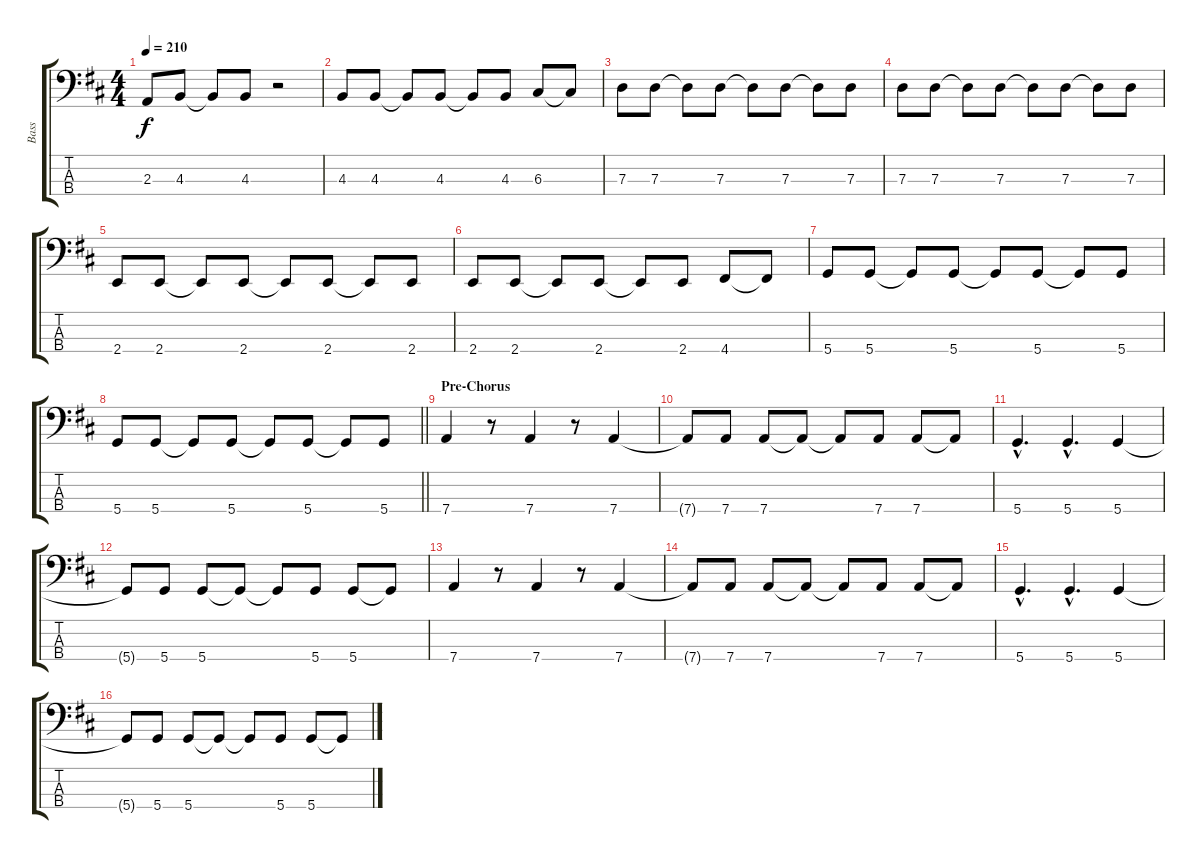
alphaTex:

\track ("Bass" "Bass") {instrument electricbassfinger}
\staff {score tabs}
\tuning (F2 C2 G1 D1) {hide}
\ts (4 4)
\tempo 210
\clef f4
\ks d
2.3.8{dy f} 4.3.8 4.3{t}.8 4.3.8 r.2 |
4.3.8 4.3.8 4.3{t}.8 4.3.8 4.3{t}.8 4.3.8 6.3.8 6.3{t}.8 |
7.3.8 7.3.8 7.3{t}.8 7.3.8 7.3{t}.8 7.3.8 7.3{t}.8 7.3.8 |
7.3.8 7.3.8 7.3{t}.8 7.3.8 7.3{t}.8 7.3.8 7.3{t}.8 7.3.8 |
2.4.8 2.4.8 2.4{t}.8 2.4.8 2.4{t}.8 2.4.8 2.4{t}.8 2.4.8 |
2.4.8 2.4.8 2.4{t}.8 2.4.8 2.4{t}.8 2.4.8 4.4.8 4.4{t}.8 |
5.4.8 5.4.8 5.4{t}.8 5.4.8 5.4{t}.8 5.4.8 5.4{t}.8 5.4.8 |
\barLineRight lightlight
5.4.8 5.4.8 5.4{t}.8 5.4.8 5.4{t}.8 5.4.8 5.4{t}.8 5.4.8 |
\section ("" "Pre-Chorus")
7.4.4 r.8 7.4.4 r.8 7.4.4 |
7.4{t}.8 7.4.8 7.4.8 7.4{t}.8 7.4{t}.8 7.4.8 7.4.8 7.4{t}.8 |
5.4{hac}.4{d} 5.4{hac}.4{d} 5.4.4 |
5.4{t}.8 5.4.8 5.4.8 5.4{t}.8 5.4{t}.8 5.4.8 5.4.8 5.4{t}.8 |
7.4.4 r.8 7.4.4 r.8 7.4.4 |
7.4{t}.8 7.4.8 7.4.8 7.4{t}.8 7.4{t}.8 7.4.8 7.4.8 7.4{t}.8 |
5.4{hac}.4{d} 5.4{hac}.4{d} 5.4.4 |
5.4{t}.8 5.4.8 5.4.8 5.4{t}.8 5.4{t}.8 5.4.8 5.4.8 5.4{t}.8
